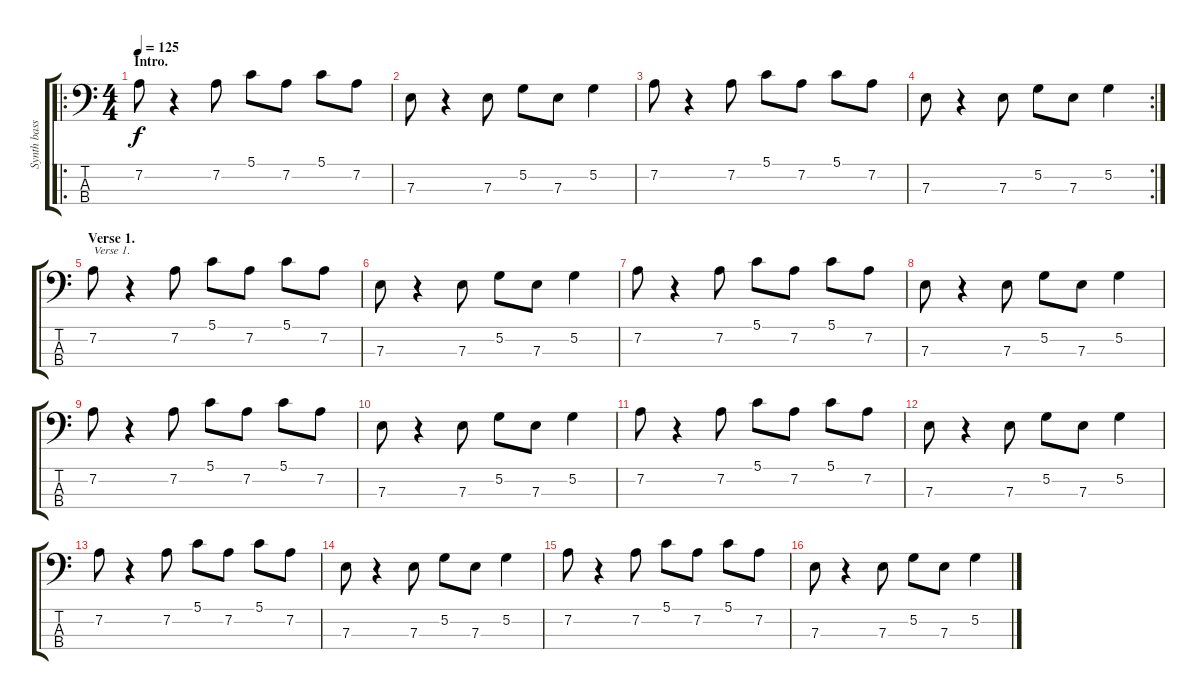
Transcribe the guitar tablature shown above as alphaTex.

\track ("Synth bass" "Synth bass") {instrument fretlessbass}
\staff {score tabs}
\tuning (G2 D2 A1 E1) {hide}
\ro
\ts (4 4)
\section ("" "Intro.")
\tempo 125
\clef f4
\ks c
7.2.8{dy f instrument fretlessbass} r.4 7.2.8 5.1.8 7.2.8 5.1.8 7.2.8 |
7.3.8 r.4 7.3.8 5.2.8 7.3.8 5.2.4 |
7.2.8 r.4 7.2.8 5.1.8 7.2.8 5.1.8 7.2.8 |
\rc 2
7.3.8 r.4 7.3.8 5.2.8 7.3.8 5.2.4 |
\section ("" "Verse 1.")
7.2.8{txt "Verse 1."} r.4 7.2.8 5.1.8 7.2.8 5.1.8 7.2.8 |
7.3.8 r.4 7.3.8 5.2.8 7.3.8 5.2.4 |
7.2.8 r.4 7.2.8 5.1.8 7.2.8 5.1.8 7.2.8 |
7.3.8 r.4 7.3.8 5.2.8 7.3.8 5.2.4 |
7.2.8 r.4 7.2.8 5.1.8 7.2.8 5.1.8 7.2.8 |
7.3.8 r.4 7.3.8 5.2.8 7.3.8 5.2.4 |
7.2.8 r.4 7.2.8 5.1.8 7.2.8 5.1.8 7.2.8 |
7.3.8 r.4 7.3.8 5.2.8 7.3.8 5.2.4 |
7.2.8 r.4 7.2.8 5.1.8 7.2.8 5.1.8 7.2.8 |
7.3.8 r.4 7.3.8 5.2.8 7.3.8 5.2.4 |
7.2.8 r.4 7.2.8 5.1.8 7.2.8 5.1.8 7.2.8 |
7.3.8 r.4 7.3.8 5.2.8 7.3.8 5.2.4
